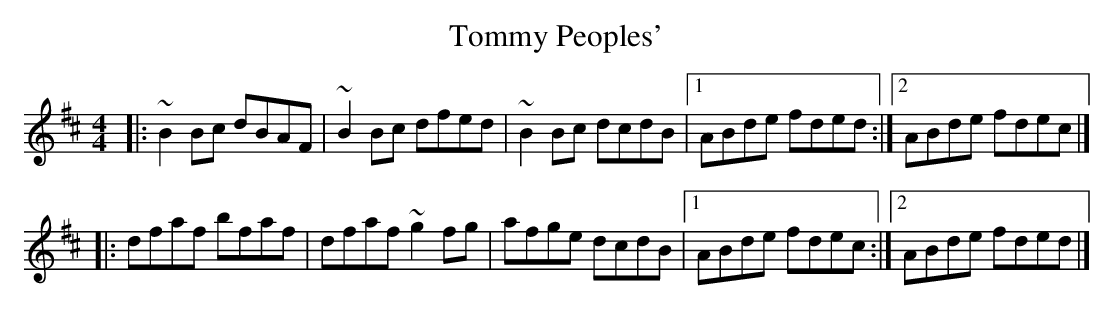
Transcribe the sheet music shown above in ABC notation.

X:1
T:Tommy Peoples'
M:4/4
L:1/8
K:Bm
|:~B2Bc dBAF|~B2Bc dfed|~B2Bc dcdB|1 ABde fded:|2 ABde fdec|]
|:dfaf bfaf|dfaf ~g2fg|afge dcdB|1 ABde fdec:|2 ABde fded|]
